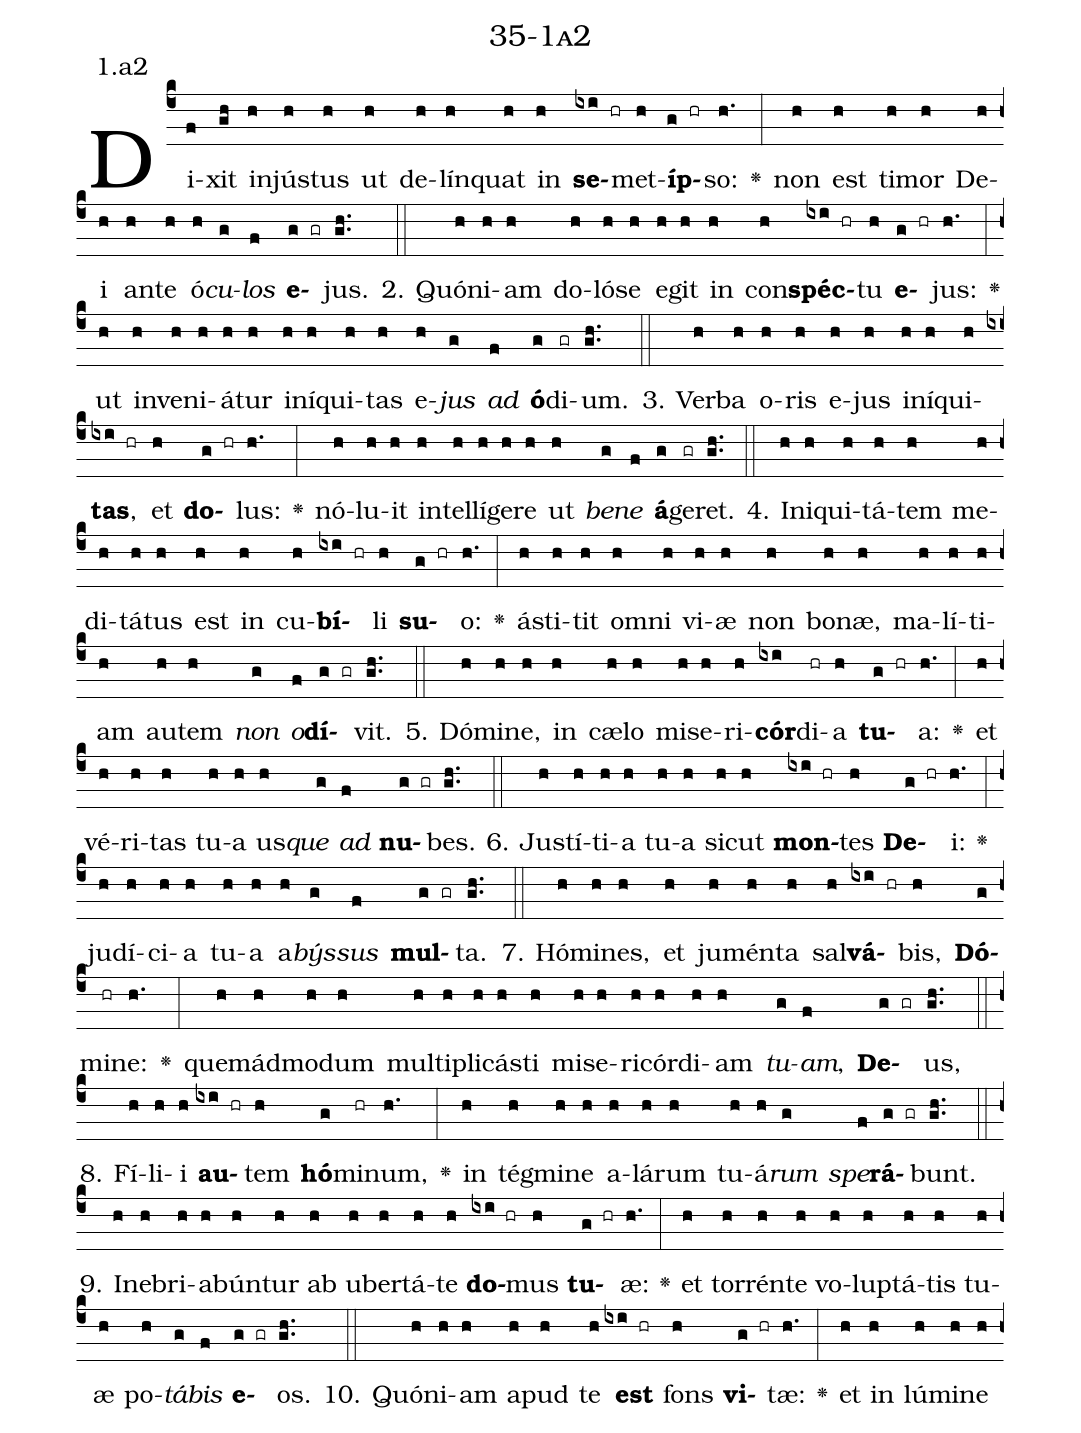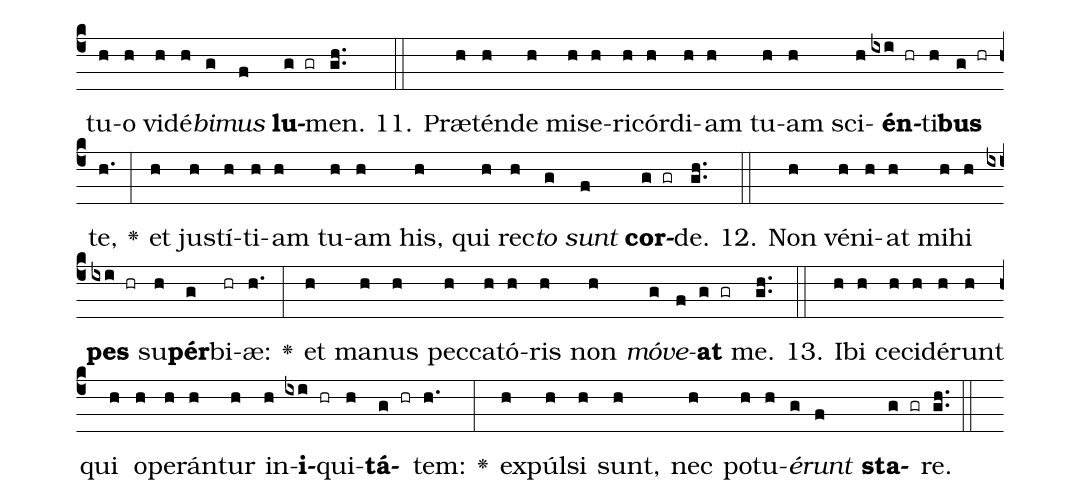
name: 35-1a2;
annotation: 1.a2;
%%
(c4)Di(f)xit(gh) in(h)jús(h)tus(h) ut(h) de(h)lín(h)quat(h) in(h) <b>se</b>(ixi hr)met(h)<b>íp</b>(g hr)so:(h.) <v>\greheightstar</v>(:) non(h) est(h) ti(h)mor(h) De(h)i(h) an(h)te(h) ó(h)<i>cu</i>(g)<i>los</i>(f) <b>e</b>(g gr)jus.(gh..) (::)
2. Quón(h)i(h)am(h) do(h)ló(h)se(h) e(h)git(h) in(h) con(h)<b>spéc</b>(ixi hr)tu(h) <b>e</b>(g hr)jus:(h.) <v>\greheightstar</v>(:) ut(h) in(h)ve(h)ni(h)á(h)tur(h) in(h)í(h)qui(h)tas(h) e(h)<i>jus</i>(g) <i>ad</i>(f) <b>ó</b>(g)di(gr)um.(gh..) (::)
3. Ver(h)ba(h) o(h)ris(h) e(h)jus(h) in(h)í(h)qui(h)<b>tas</b>,(ixi hr) et(h) <b>do</b>(g hr)lus:(h.) <v>\greheightstar</v>(:) nó(h)lu(h)it(h) in(h)tel(h)lí(h)ge(h)re(h) ut(h) <i>be</i>(g)<i>ne</i>(f) <b>á</b>(g)ge(gr)ret.(gh..) (::)
4. In(h)i(h)qui(h)tá(h)tem(h) me(h)di(h)tá(h)tus(h) est(h) in(h) cu(h)<b>bí</b>(ixi hr)li(h) <b>su</b>(g hr)o:(h.) <v>\greheightstar</v>(:) á(h)sti(h)tit(h) om(h)ni(h) vi(h)æ(h) non(h) bo(h)næ,(h) ma(h)lí(h)ti(h)am(h) au(h)tem(h) <i>non</i>(g) <i>o</i>(f)<b>dí</b>(g gr)vit.(gh..) (::)
5. Dó(h)mi(h)ne,(h) in(h) cæ(h)lo(h) mi(h)se(h)ri(h)<b>cór</b>(ixi)di(hr)a(h) <b>tu</b>(g hr)a:(h.) <v>\greheightstar</v>(:) et(h) vé(h)ri(h)tas(h) tu(h)a(h) us(h)<i>que</i>(g) <i>ad</i>(f) <b>nu</b>(g gr)bes.(gh..) (::)
6. Jus(h)tí(h)ti(h)a(h) tu(h)a(h) sic(h)ut(h) <b>mon</b>(ixi hr)tes(h) <b>De</b>(g hr)i:(h.) <v>\greheightstar</v>(:) ju(h)dí(h)ci(h)a(h) tu(h)a(h) a(h)<i>býs</i>(g)<i>sus</i>(f) <b>mul</b>(g gr)ta.(gh..) (::)
7. Hó(h)mi(h)nes,(h) et(h) ju(h)mén(h)ta(h) sal(h)<b>vá</b>(ixi hr)bis,(h) <b>Dó</b>(g)mi(hr)ne:(h.) <v>\greheightstar</v>(:) quem(h)ád(h)mo(h)dum(h) mul(h)ti(h)pli(h)cás(h)ti(h) mi(h)se(h)ri(h)cór(h)di(h)am(h) <i>tu</i>(g)<i>am</i>,(f) <b>De</b>(g gr)us,(gh..) (::)
8. Fí(h)li(h)i(h) <b>au</b>(ixi hr)tem(h) <b>hó</b>(g)mi(hr)num,(h.) <v>\greheightstar</v>(:) in(h) tég(h)mi(h)ne(h) a(h)lá(h)rum(h) tu(h)á(h)<i>rum</i>(g) <i>spe</i>(f)<b>rá</b>(g gr)bunt.(gh..) (::)
9. In(h)e(h)bri(h)a(h)bún(h)tur(h) ab(h) u(h)ber(h)tá(h)te(h) <b>do</b>(ixi hr)mus(h) <b>tu</b>(g hr)æ:(h.) <v>\greheightstar</v>(:) et(h) tor(h)rén(h)te(h) vo(h)lup(h)tá(h)tis(h) tu(h)æ(h) po(h)<i>tá</i>(g)<i>bis</i>(f) <b>e</b>(g gr)os.(gh..) (::)
10. Quón(h)i(h)am(h) a(h)pud(h) te(h) <b>est</b>(ixi hr) fons(h) <b>vi</b>(g hr)tæ:(h.) <v>\greheightstar</v>(:) et(h) in(h) lú(h)mi(h)ne(h) tu(h)o(h) vi(h)dé(h)<i>bi</i>(g)<i>mus</i>(f) <b>lu</b>(g gr)men.(gh..) (::)
11. Præ(h)tén(h)de(h) mi(h)se(h)ri(h)cór(h)di(h)am(h) tu(h)am(h) sci(h)<b>én</b>(ixi hr)ti(h)<b>bus</b>(g hr) te,(h.) <v>\greheightstar</v>(:) et(h) jus(h)tí(h)ti(h)am(h) tu(h)am(h) his,(h) qui(h) rec(h)<i>to</i>(g) <i>sunt</i>(f) <b>cor</b>(g gr)de.(gh..) (::)
12. Non(h) vé(h)ni(h)at(h) mi(h)hi(h) <b>pes</b>(ixi hr) su(h)<b>pér</b>(g)bi(hr)æ:(h.) <v>\greheightstar</v>(:) et(h) ma(h)nus(h) pec(h)ca(h)tó(h)ris(h) non(h) <i>mó</i>(g)<i>ve</i>(f)<b>at</b>(g gr) me.(gh..) (::)
13. I(h)bi(h) ce(h)ci(h)dé(h)runt(h) qui(h) o(h)pe(h)rán(h)tur(h) in(h)<b>i</b>(ixi hr)qui(h)<b>tá</b>(g hr)tem:(h.) <v>\greheightstar</v>(:) ex(h)púl(h)si(h) sunt,(h) nec(h) pot(h)u(h)<i>é</i>(g)<i>runt</i>(f) <b>sta</b>(g gr)re.(gh..) (::)
